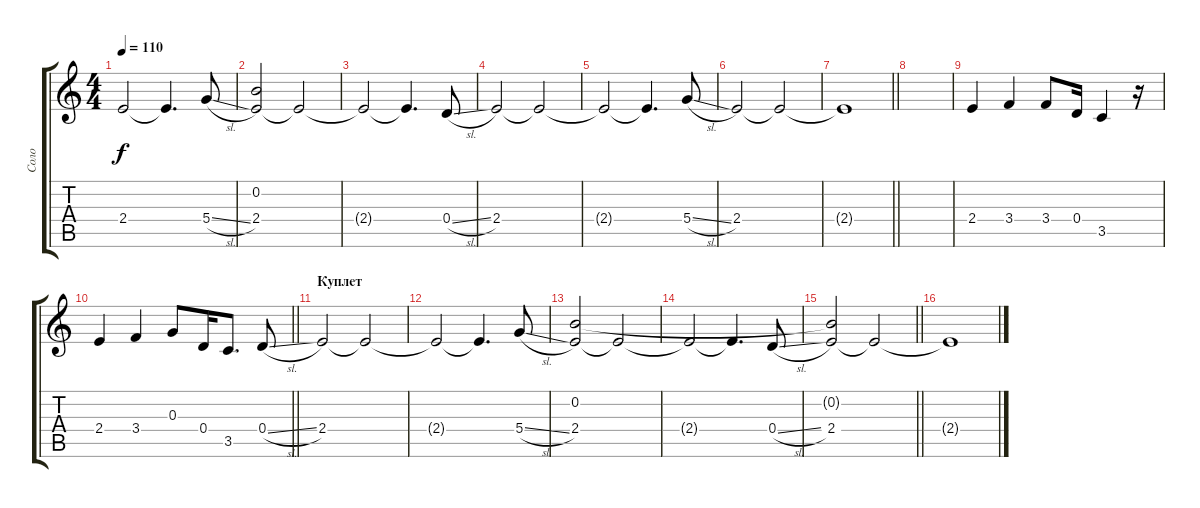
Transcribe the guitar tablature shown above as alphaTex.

\track ("Соло" "Соло") {instrument overdrivenguitar}
\staff {score tabs}
\tuning (E4 B3 G3 D3 A2 E2) {hide}
\ts (4 4)
\tempo 110
\clef g2
\ks c
2.4{t}.2{dy f} 2.4{t}.4{d} 5.4{sl}.8{volume 13} |
(0.2 2.4).2 2.4{t}.2{volume 0} |
2.4{t}.2 2.4{t}.4{d} 0.4{sl}.8{volume 13} |
2.4.2 2.4{t}.2{volume 0} |
2.4{t}.2 2.4{t}.4{d} 5.4{sl}.8{volume 13} |
2.4.2 2.4{t}.2{volume 0} |
\barLineRight lightlight
2.4{t}.1 |
\section ("" "")
|
2.4.4{volume 13} 3.4.4 3.4.8 0.4.16 3.5.4 r.16 |
\barLineRight lightlight
2.4.4 3.4.4 0.3.8 0.4.16 3.5.8{d} 0.4{sl}.8 |
\section ("" "Куплет")
2.4.2 2.4{t}.2{volume 0} |
2.4{t}.2 2.4{t}.4{d} 5.4{sl}.8{volume 13} |
(0.2 2.4).2 2.4{t}.2{volume 0} |
2.4{t}.2 2.4{t}.4{d} 0.4{sl}.8{volume 13} |
\barLineRight lightlight
(0.2{t} 2.4).2 2.4{t}.2{volume 0} |
\section ("" "")
2.4{t}.1
